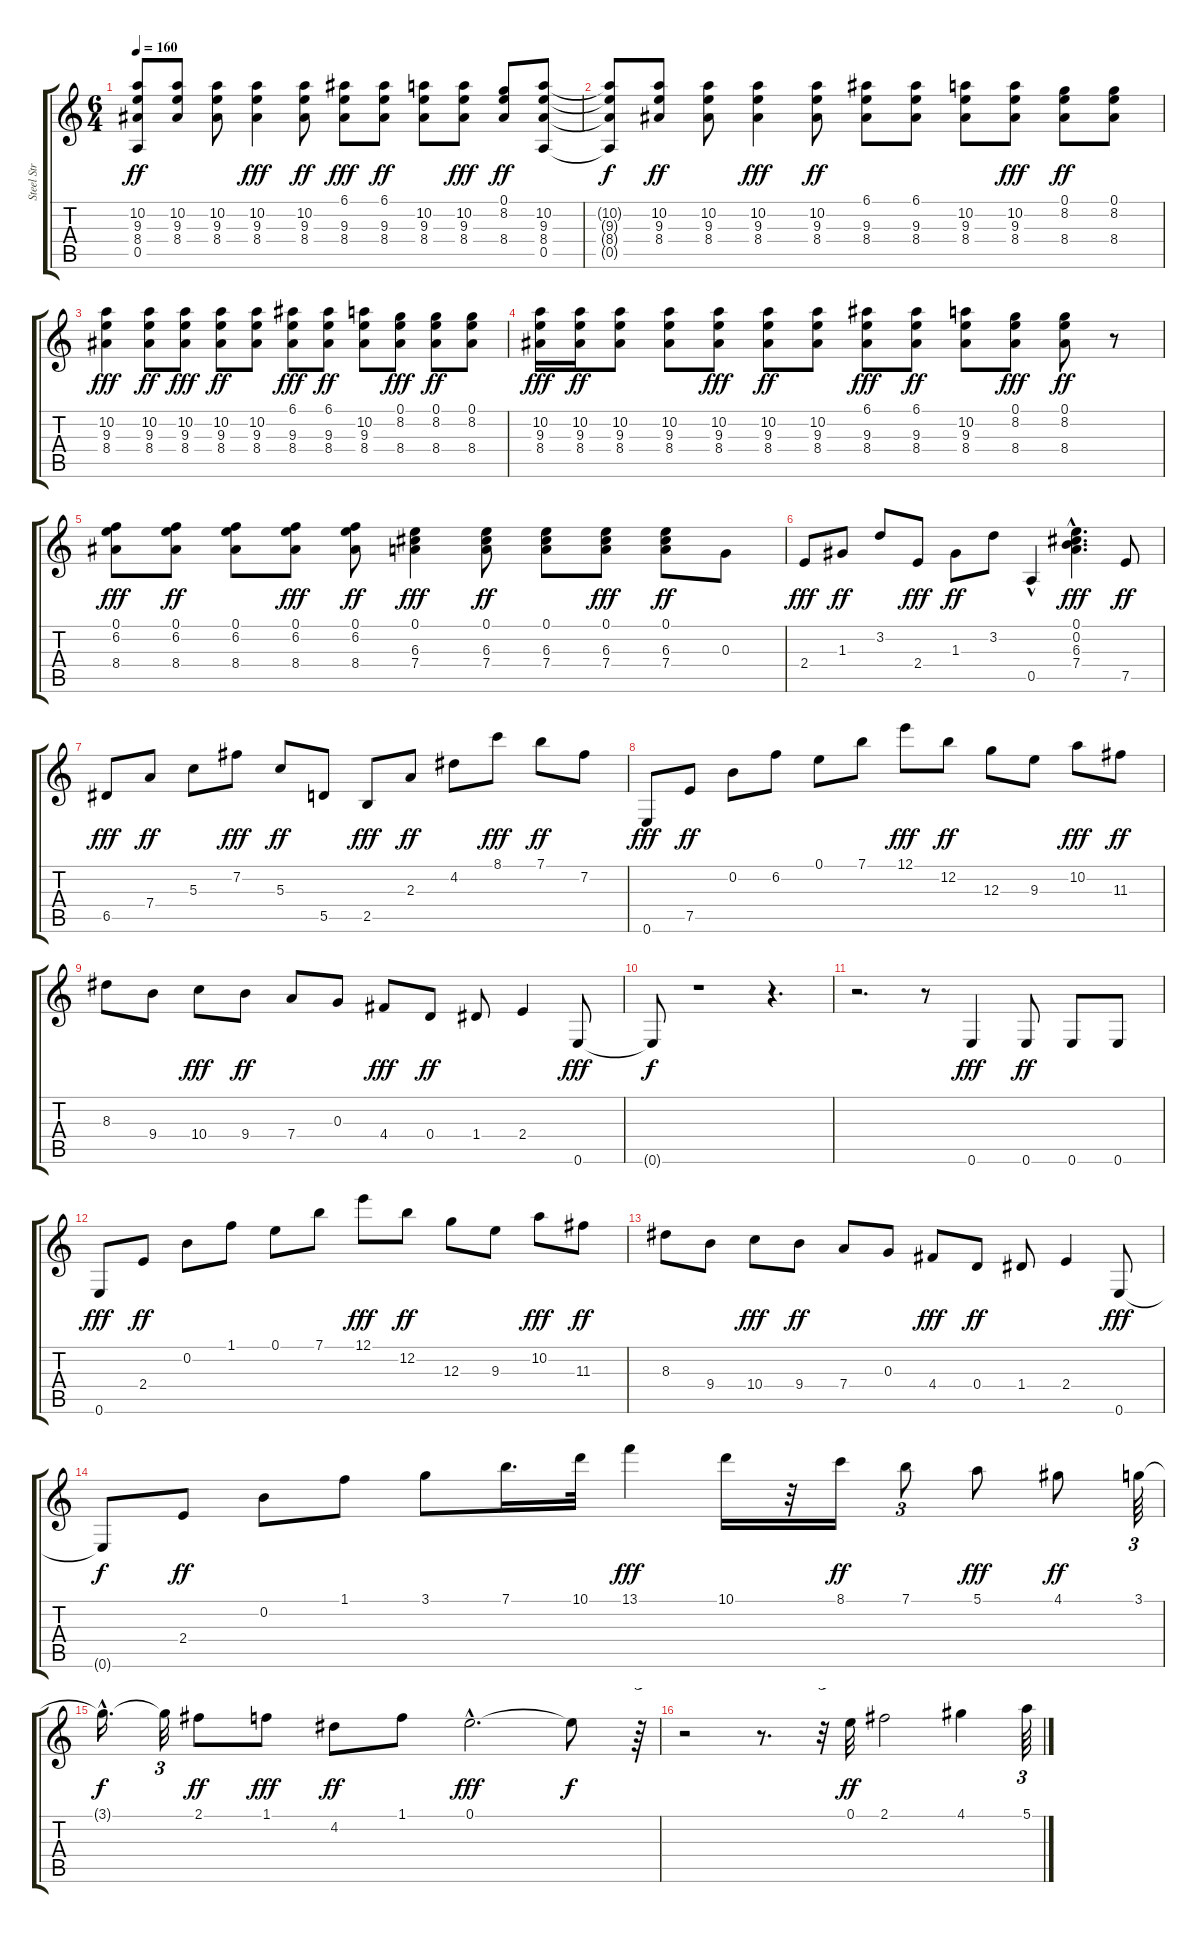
\track ("Steel Str Gtr (Al Di Meola)" "Steel Str ") {instrument acousticguitarsteel}
\staff {score tabs}
\tuning (E4 B3 G3 D3 A2 E2) {hide}
\ts (6 4)
\tempo 160
\clef g2
\ks c
(10.2 9.3 8.4 0.5).8{dy ff} (10.2 9.3 8.4).8 (10.2 9.3 8.4).8 (10.2 9.3 8.4).4{dy fff} (10.2 9.3 8.4).8{dy ff} (6.1 9.3 8.4).8{dy fff} (6.1 9.3 8.4).8{dy ff} (10.2 9.3 8.4).8 (10.2 9.3 8.4).8{dy fff} (0.1 8.2 8.4).8{dy ff} (10.2 9.3 8.4 0.5).8 |
(10.2{t} 9.3{t} 8.4{t} 0.5{t}).8{dy f} (10.2 9.3 8.4).8{dy ff} (10.2 9.3 8.4).8 (10.2 9.3 8.4).4{dy fff} (10.2 9.3 8.4).8{dy ff} (6.1 9.3 8.4).8 (6.1 9.3 8.4).8 (10.2 9.3 8.4).8 (10.2 9.3 8.4).8{dy fff} (0.1 8.2 8.4).8{dy ff} (0.1 8.2 8.4).8 |
(10.2 9.3 8.4).4{dy fff} (10.2 9.3 8.4).8{dy ff} (10.2 9.3 8.4).8{dy fff} (10.2 9.3 8.4).8{dy ff} (10.2 9.3 8.4).8 (6.1 9.3 8.4).8{dy fff} (6.1 9.3 8.4).8{dy ff} (10.2 9.3 8.4).8 (0.1 8.2 8.4).8{dy fff} (0.1 8.2 8.4).8{dy ff} (0.1 8.2 8.4).8 |
(10.2 9.3 8.4).16{dy fff} (10.2 9.3 8.4).16{dy ff} (10.2 9.3 8.4).8 (10.2 9.3 8.4).8 (10.2 9.3 8.4).8{dy fff} (10.2 9.3 8.4).8{dy ff} (10.2 9.3 8.4).8 (6.1 9.3 8.4).8{dy fff} (6.1 9.3 8.4).8{dy ff} (10.2 9.3 8.4).8 (0.1 8.2 8.4).8{dy fff} (0.1 8.2 8.4).8{dy ff} r.8 |
(0.1 6.2 8.4).8{dy fff} (0.1 6.2 8.4).8{dy ff} (0.1 6.2 8.4).8 (0.1 6.2 8.4).8{dy fff} (0.1 6.2 8.4).8{dy ff} (0.1 6.3 7.4).4{dy fff} (0.1 6.3 7.4).8{dy ff} (0.1 6.3 7.4).8 (0.1 6.3 7.4).8{dy fff} (0.1 6.3 7.4).8{dy ff} 0.3.8 |
2.4.8{dy fff} 1.3.8{dy ff} 3.2.8 2.4.8{dy fff} 1.3.8{dy ff} 3.2.8 0.5{hac}.4 (0.1{hac} 0.2{hac} 6.3{hac} 7.4{hac}).4{d dy fff} 7.5.8{dy ff} |
6.5.8{dy fff} 7.4.8{dy ff} 5.3.8 7.2.8{dy fff} 5.3.8{dy ff} 5.5.8 2.5.8{dy fff} 2.3.8{dy ff} 4.2.8 8.1.8{dy fff} 7.1.8{dy ff} 7.2.8 |
0.6.8{dy fff} 7.5.8{dy ff} 0.2.8 6.2.8 0.1.8 7.1.8 12.1.8{dy fff} 12.2.8{dy ff} 12.3.8 9.3.8 10.2.8{dy fff} 11.3.8{dy ff} |
8.3.8 9.4.8 10.4.8{dy fff} 9.4.8{dy ff} 7.4.8 0.3.8 4.4.8{dy fff} 0.4.8{dy ff} 1.4.8 2.4.4 0.6.8{dy fff} |
0.6{t}.8{dy f} r.1 r.4{d} |
r.2{d} r.8 0.6.4{dy fff} 0.6.8{dy ff} 0.6.8 0.6.8 |
0.6.8{dy fff} 2.4.8{dy ff} 0.2.8 1.1.8 0.1.8 7.1.8 12.1.8{dy fff} 12.2.8{dy ff} 12.3.8 9.3.8 10.2.8{dy fff} 11.3.8{dy ff} |
8.3.8 9.4.8 10.4.8{dy fff} 9.4.8{dy ff} 7.4.8 0.3.8 4.4.8{dy fff} 0.4.8{dy ff} 1.4.8 2.4.4 0.6.8{dy fff} |
0.6{t}.8{dy f} 2.4.8{dy ff} 0.2.8 1.1.8 3.1.8 7.1.16{d} 10.1.32 13.1.4{dy fff} 10.1.16 r.32 8.1.16{dy ff} 7.1.8{tu (3 2)} 5.1.8{dy fff} 4.1.8{dy ff} 3.1.64{tu (3 2)} |
3.1{hac t}.16{d dy f} 3.1{t}.32{tu (3 2)} 2.1.8{dy ff} 1.1.8{dy fff} 4.2.8{dy ff} 1.1.8 0.1{hac}.2{d dy fff} 0.1{t}.8{dy f} r.64{tu (3 2)} |
r.2 r.8{d} r.32{tu (3 2)} 0.1.32{dy ff} 2.1.2 4.1.4 5.1.64{tu (3 2)}
